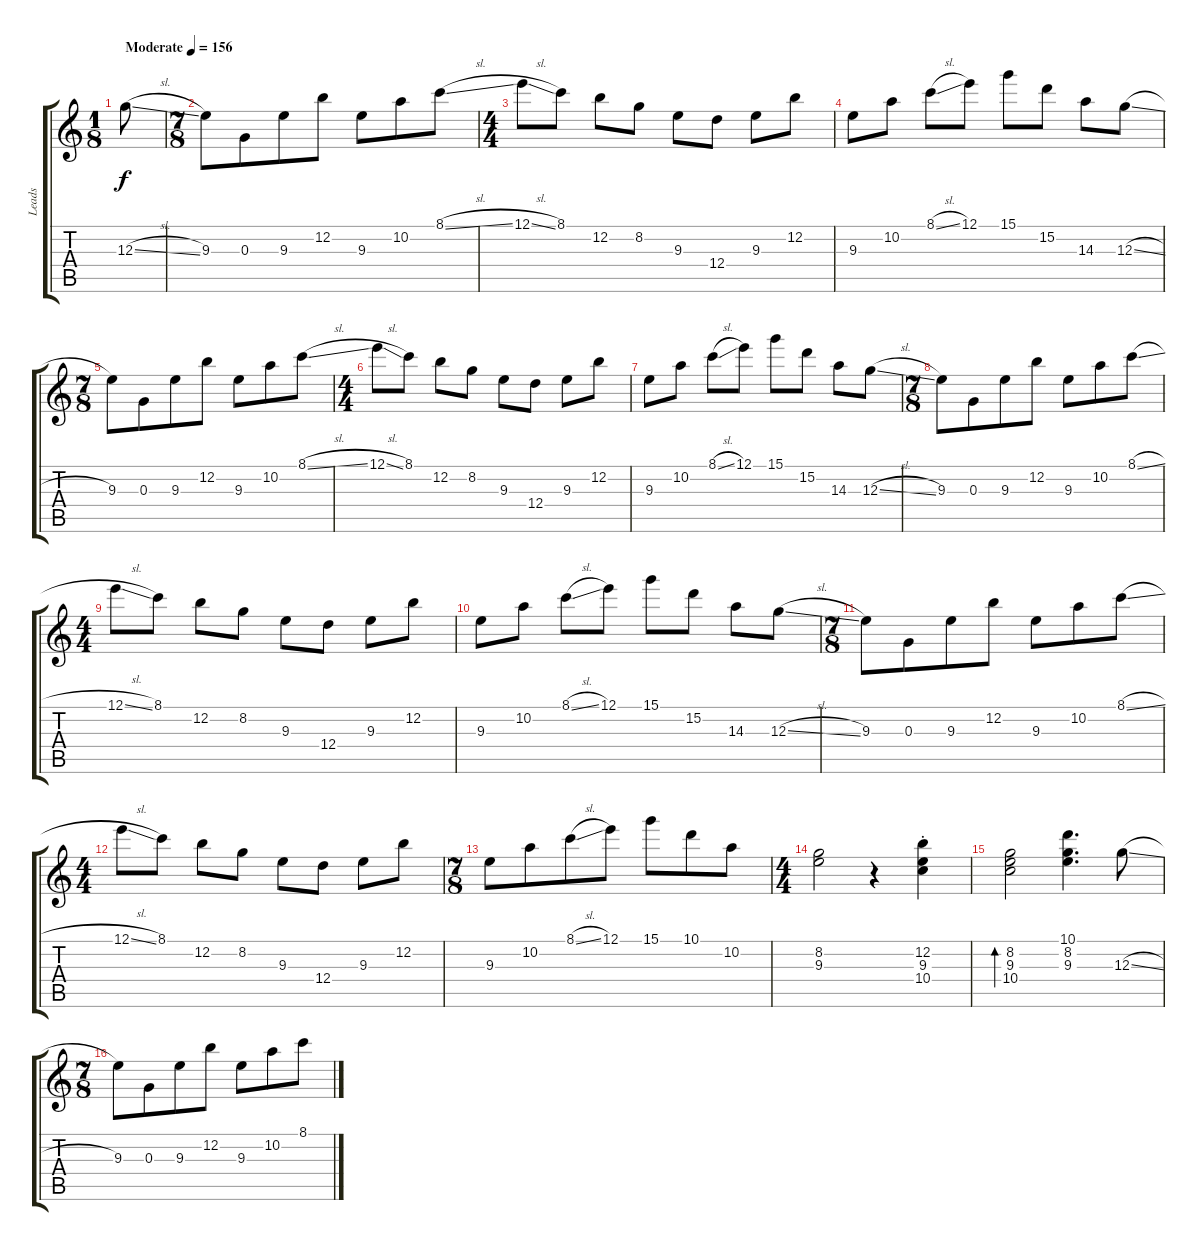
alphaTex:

\track ("Leads" "Leads") {instrument distortionguitar}
\staff {score tabs}
\tuning (E4 B3 G3 D3 A2 D2) {hide}
\ts (1 8)
\tempo (156 "Moderate")
\clef g2
\ks c
12.3{sl}.8{dy f instrument distortionguitar} |
\ts (7 8)
9.3.8 0.3.8 9.3.8 12.2.8 9.3.8 10.2.8 8.1{sl}.8 |
\ts (4 4)
12.1{sl}.8 8.1.8 12.2.8 8.2.8 9.3.8 12.4.8 9.3.8 12.2.8 |
9.3.8 10.2.8 8.1{sl}.8 12.1.8 15.1.8 15.2.8 14.3.8 12.3{sl}.8 |
\ts (7 8)
9.3.8 0.3.8 9.3.8 12.2.8 9.3.8 10.2.8 8.1{sl}.8 |
\ts (4 4)
12.1{sl}.8 8.1.8 12.2.8 8.2.8 9.3.8 12.4.8 9.3.8 12.2.8 |
9.3.8 10.2.8 8.1{sl}.8 12.1.8 15.1.8 15.2.8 14.3.8 12.3{sl}.8 |
\ts (7 8)
9.3.8 0.3.8 9.3.8 12.2.8 9.3.8 10.2.8 8.1{sl}.8 |
\ts (4 4)
12.1{sl}.8 8.1.8 12.2.8 8.2.8 9.3.8 12.4.8 9.3.8 12.2.8 |
9.3.8 10.2.8 8.1{sl}.8 12.1.8 15.1.8 15.2.8 14.3.8 12.3{sl}.8 |
\ts (7 8)
9.3.8 0.3.8 9.3.8 12.2.8 9.3.8 10.2.8 8.1{sl}.8 |
\ts (4 4)
12.1{sl}.8 8.1.8 12.2.8 8.2.8 9.3.8 12.4.8 9.3.8 12.2.8 |
\ts (7 8)
9.3.8 10.2.8 8.1{sl}.8 12.1.8 15.1.8 10.1.8 10.2.8 |
\ts (4 4)
(8.2 9.3).2 r.4 (12.2{st} 9.3{st} 10.4{st}).4 |
(8.2 9.3 10.4).2{bd 240} (10.1 8.2 9.3).4{d} 12.3{sl}.8 |
\ts (7 8)
9.3.8 0.3.8 9.3.8 12.2.8 9.3.8 10.2.8 8.1{sl}.8
